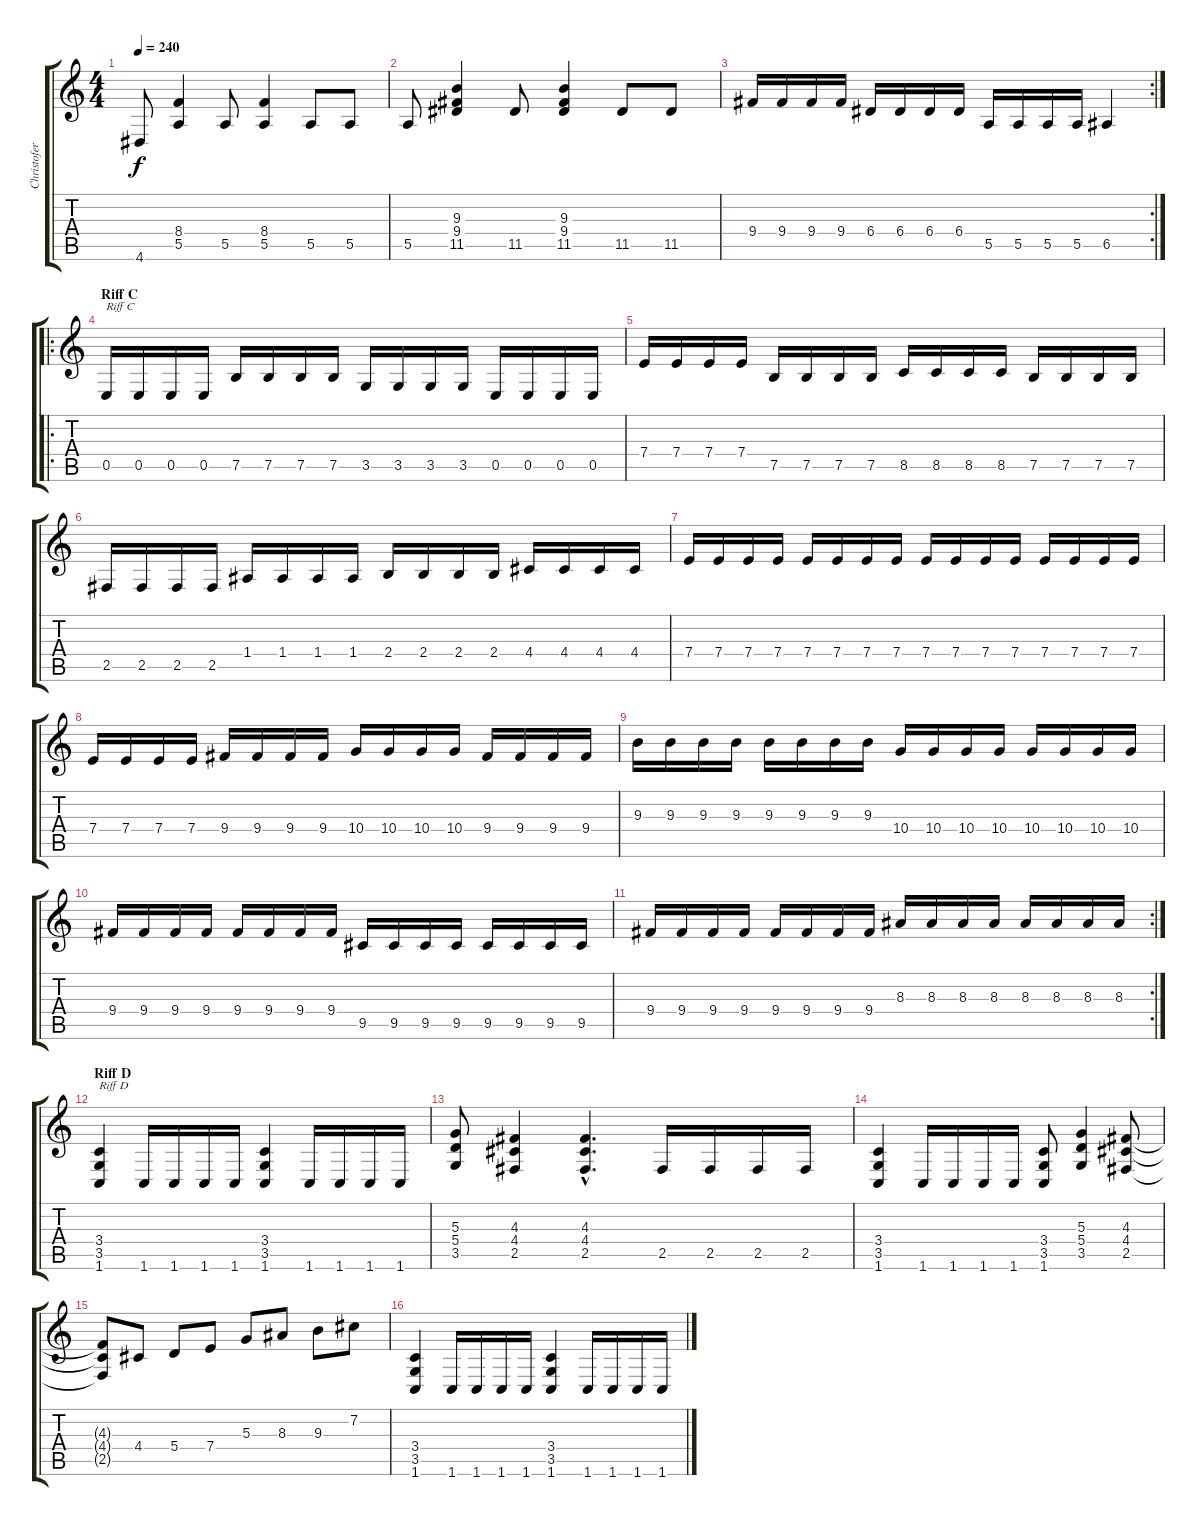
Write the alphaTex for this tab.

\track ("Christofer" "Christofer") {instrument distortionguitar}
\staff {score tabs}
\tuning (B3 Gb3 D3 A2 E2 B1) {hide}
\ts (4 4)
\tempo 240
\clef g2
\ks c
4.6.8{dy f} (8.4 5.5).4 5.5.8 (8.4 5.5).4 5.5.8 5.5.8 |
5.5.8 (9.3 9.4 11.5).4 11.5.8 (9.3 9.4 11.5).4 11.5.8 11.5.8 |
\rc 2
9.4.16 9.4.16 9.4.16 9.4.16 6.4.16 6.4.16 6.4.16 6.4.16 5.5.16 5.5.16 5.5.16 5.5.16 6.5.4 |
\ro
\section ("" "Riff C")
0.5.16{txt "Riff C"} 0.5.16 0.5.16 0.5.16 7.5.16 7.5.16 7.5.16 7.5.16 3.5.16 3.5.16 3.5.16 3.5.16 0.5.16 0.5.16 0.5.16 0.5.16 |
7.4.16 7.4.16 7.4.16 7.4.16 7.5.16 7.5.16 7.5.16 7.5.16 8.5.16 8.5.16 8.5.16 8.5.16 7.5.16 7.5.16 7.5.16 7.5.16 |
2.5.16 2.5.16 2.5.16 2.5.16 1.4.16 1.4.16 1.4.16 1.4.16 2.4.16 2.4.16 2.4.16 2.4.16 4.4.16 4.4.16 4.4.16 4.4.16 |
7.4.16 7.4.16 7.4.16 7.4.16 7.4.16 7.4.16 7.4.16 7.4.16 7.4.16 7.4.16 7.4.16 7.4.16 7.4.16 7.4.16 7.4.16 7.4.16 |
7.4.16 7.4.16 7.4.16 7.4.16 9.4.16 9.4.16 9.4.16 9.4.16 10.4.16 10.4.16 10.4.16 10.4.16 9.4.16 9.4.16 9.4.16 9.4.16 |
9.3.16 9.3.16 9.3.16 9.3.16 9.3.16 9.3.16 9.3.16 9.3.16 10.4.16 10.4.16 10.4.16 10.4.16 10.4.16 10.4.16 10.4.16 10.4.16 |
9.4.16 9.4.16 9.4.16 9.4.16 9.4.16 9.4.16 9.4.16 9.4.16 9.5.16 9.5.16 9.5.16 9.5.16 9.5.16 9.5.16 9.5.16 9.5.16 |
\rc 2
9.4.16 9.4.16 9.4.16 9.4.16 9.4.16 9.4.16 9.4.16 9.4.16 8.3.16 8.3.16 8.3.16 8.3.16 8.3.16 8.3.16 8.3.16 8.3.16 |
\section ("" "Riff D")
(3.4 3.5 1.6).4{txt "Riff D"} 1.6.16 1.6.16 1.6.16 1.6.16 (3.4 3.5 1.6).4 1.6.16 1.6.16 1.6.16 1.6.16 |
(5.3 5.4 3.5).8 (4.3 4.4 2.5).4 (4.3{hac} 4.4{hac} 2.5{hac}).4{d} 2.5.16 2.5.16 2.5.16 2.5.16 |
(3.4 3.5 1.6).4 1.6.16 1.6.16 1.6.16 1.6.16 (3.4 3.5 1.6).8 (5.3 5.4 3.5).4 (4.3 4.4 2.5).8 |
(4.3{t} 4.4{t} 2.5{t}).8 4.4.8 5.4.8 7.4.8 5.3.8 8.3.8 9.3.8 7.2.8 |
(3.4 3.5 1.6).4 1.6.16 1.6.16 1.6.16 1.6.16 (3.4 3.5 1.6).4 1.6.16 1.6.16 1.6.16 1.6.16
